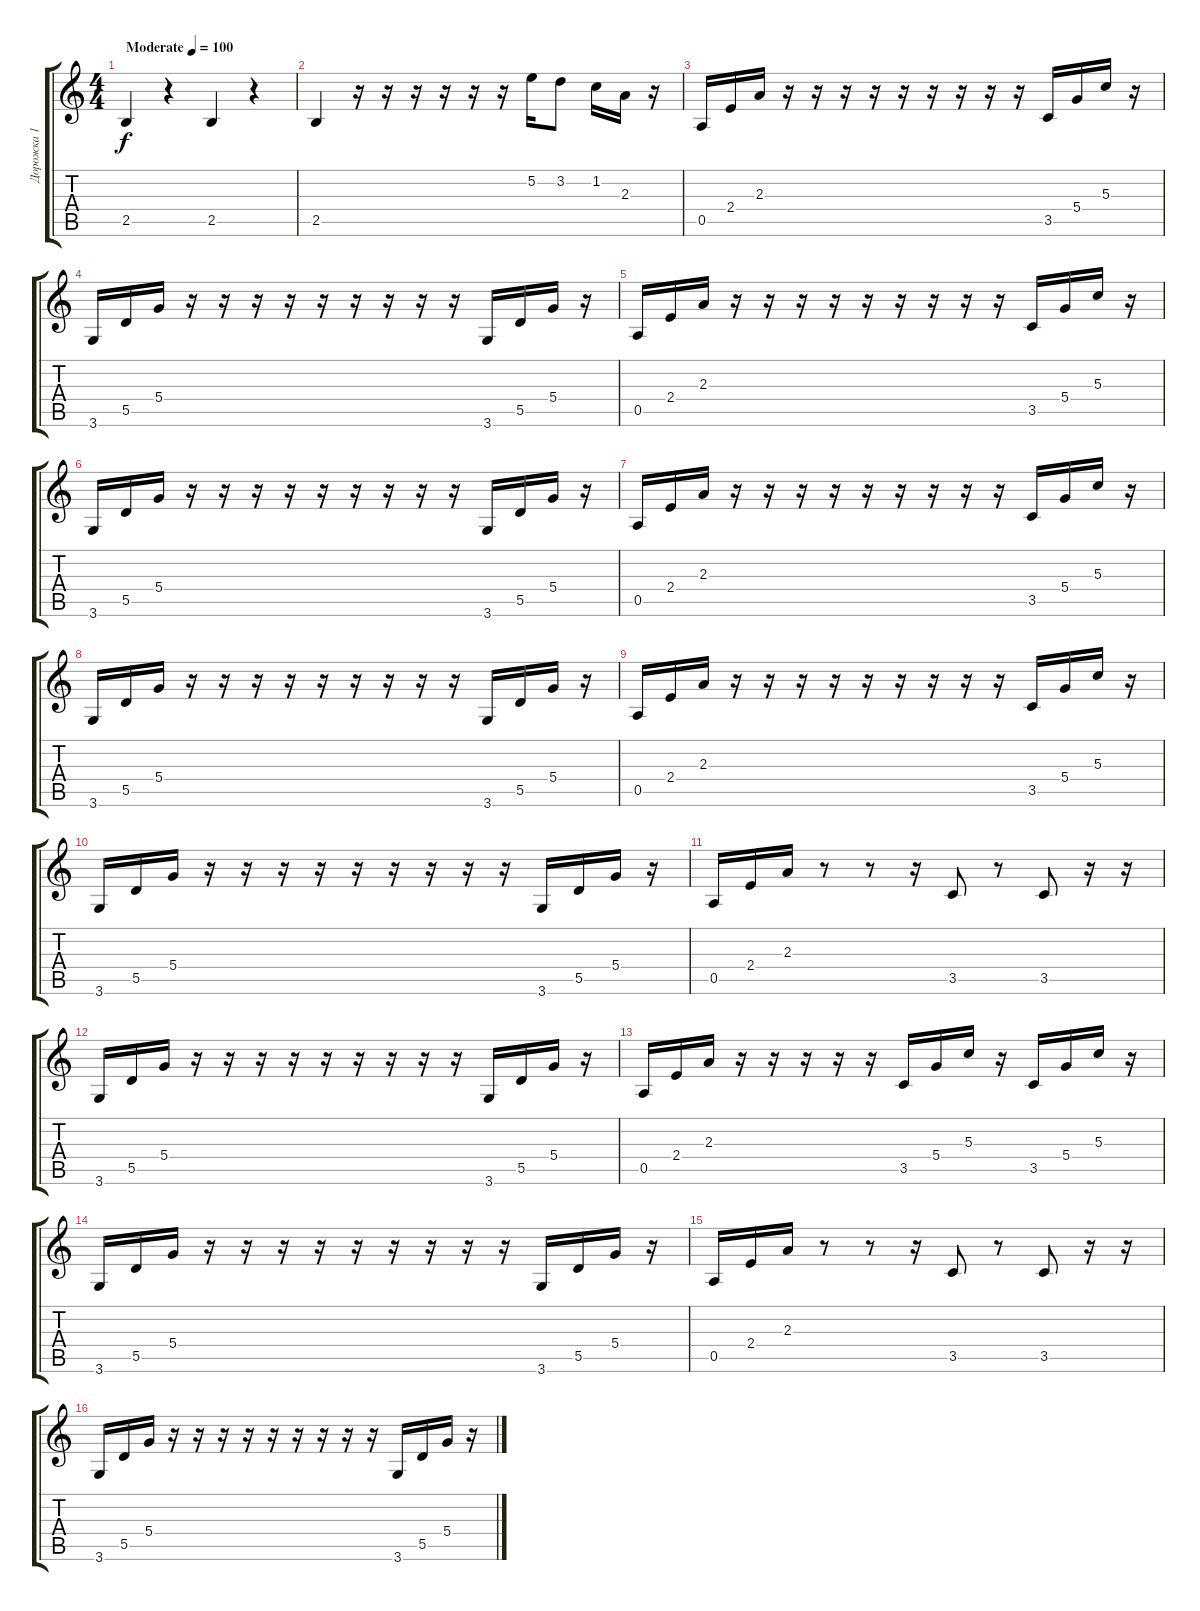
\track ("Дорожка 1" "Дорожка 1") {instrument acousticguitarsteel}
\staff {score tabs}
\tuning (E4 B3 G3 D3 A2 E2) {hide}
\ts (4 4)
\tempo (100 "Moderate")
\clef g2
\ks c
2.5.4{dy f instrument acousticguitarsteel} r.4 2.5.4 r.4 |
2.5.4 r.16 r.16 r.16 r.16 r.16 r.16 5.2.16 3.2.8 1.2.16 2.3.16 r.16 |
0.5.16 2.4.16 2.3.16 r.16 r.16 r.16 r.16 r.16 r.16 r.16 r.16 r.16 3.5.16 5.4.16 5.3.16 r.16 |
3.6.16 5.5.16 5.4.16 r.16 r.16 r.16 r.16 r.16 r.16 r.16 r.16 r.16 3.6.16 5.5.16 5.4.16 r.16 |
0.5.16 2.4.16 2.3.16 r.16 r.16 r.16 r.16 r.16 r.16 r.16 r.16 r.16 3.5.16 5.4.16 5.3.16 r.16 |
3.6.16 5.5.16 5.4.16 r.16 r.16 r.16 r.16 r.16 r.16 r.16 r.16 r.16 3.6.16 5.5.16 5.4.16 r.16 |
0.5.16 2.4.16 2.3.16 r.16 r.16 r.16 r.16 r.16 r.16 r.16 r.16 r.16 3.5.16 5.4.16 5.3.16 r.16 |
3.6.16 5.5.16 5.4.16 r.16 r.16 r.16 r.16 r.16 r.16 r.16 r.16 r.16 3.6.16 5.5.16 5.4.16 r.16 |
0.5.16 2.4.16 2.3.16 r.16 r.16 r.16 r.16 r.16 r.16 r.16 r.16 r.16 3.5.16 5.4.16 5.3.16 r.16 |
3.6.16 5.5.16 5.4.16 r.16 r.16 r.16 r.16 r.16 r.16 r.16 r.16 r.16 3.6.16 5.5.16 5.4.16 r.16 |
0.5.16 2.4.16 2.3.16 r.8 r.8 r.16 3.5.8 r.8 3.5.8 r.16 r.16 |
3.6.16 5.5.16 5.4.16 r.16 r.16 r.16 r.16 r.16 r.16 r.16 r.16 r.16 3.6.16 5.5.16 5.4.16 r.16 |
0.5.16 2.4.16 2.3.16 r.16 r.16 r.16 r.16 r.16 3.5.16 5.4.16 5.3.16 r.16 3.5.16 5.4.16 5.3.16 r.16 |
3.6.16 5.5.16 5.4.16 r.16 r.16 r.16 r.16 r.16 r.16 r.16 r.16 r.16 3.6.16 5.5.16 5.4.16 r.16 |
0.5.16 2.4.16 2.3.16 r.8 r.8 r.16 3.5.8 r.8 3.5.8 r.16 r.16 |
3.6.16 5.5.16 5.4.16 r.16 r.16 r.16 r.16 r.16 r.16 r.16 r.16 r.16 3.6.16 5.5.16 5.4.16 r.16
